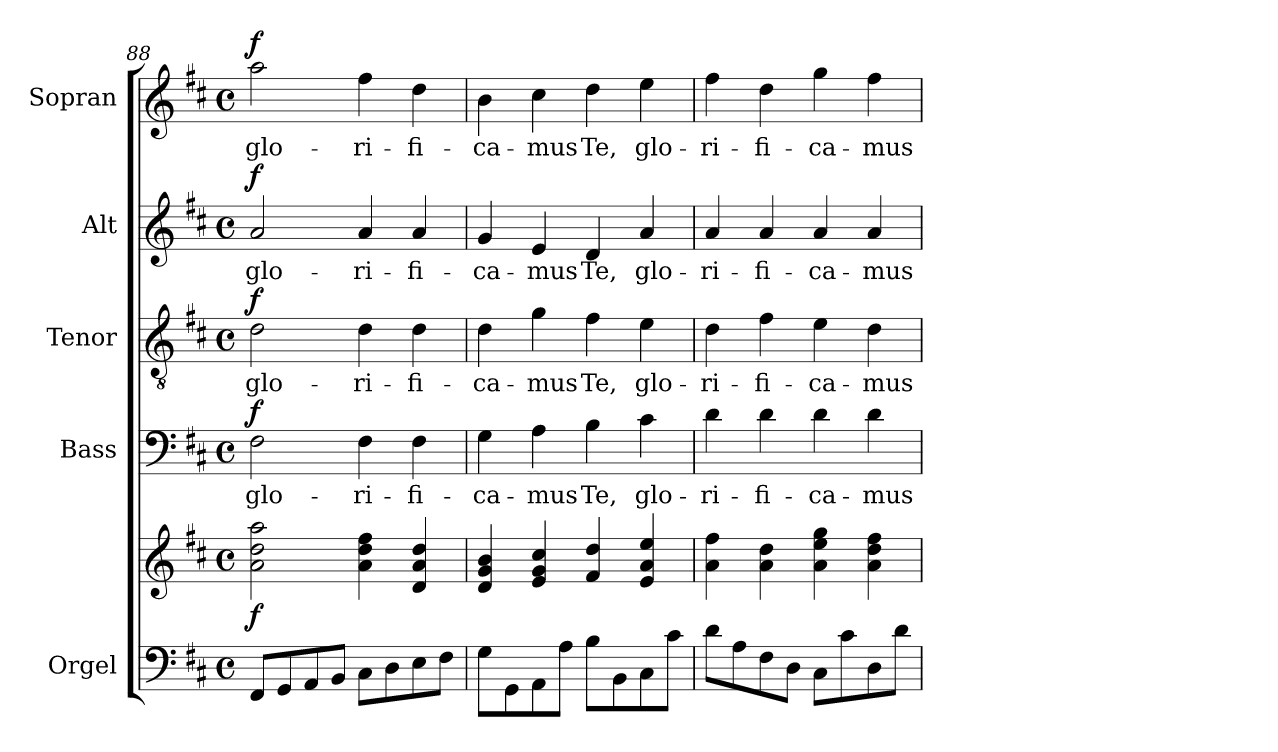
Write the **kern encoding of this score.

**kern	**kern	**dynam	**kern	**text	**dynam	**kern	**text	**dynam	**kern	**text	**dynam	**kern	**text	**dynam
*part5	*part5	*part5	*part4	*part4	*part4	*part3	*part3	*part3	*part2	*part2	*part2	*part1	*part1	*part1
*staff6	*staff5	*staff5/6	*staff4	*staff4	*staff4	*staff3	*staff3	*staff3	*staff2	*staff2	*staff2	*staff1	*staff1	*staff1
*I"Orgel	*	*	*I"Bass	*	*	*I"Tenor	*	*	*I"Alt	*	*	*I"Sopran	*	*
*I'Org.	*	*	*I'B.	*	*	*I'T.	*	*	*I'A.	*	*	*I'S.	*	*
*clefF4	*clefG2	*	*clefF4	*	*	*clefGv2	*	*	*clefG2	*	*	*clefG2	*	*
*k[f#c#]	*k[f#c#]	*	*k[f#c#]	*	*	*k[f#c#]	*	*	*k[f#c#]	*	*	*k[f#c#]	*	*
*D:	*D:	*	*D:	*	*	*D:	*	*	*D:	*	*	*D:	*	*
*M4/4	*M4/4	*	*M4/4	*	*	*M4/4	*	*	*M4/4	*	*	*M4/4	*	*
*met(c)	*met(c)	*	*met(c)	*	*	*met(c)	*	*	*met(c)	*	*	*met(c)	*	*
=88	=88	=88	=88	=88	=88	=88	=88	=88	=88	=88	=88	=88	=88	=88
!	!	!LO:DY:b	!	!LO:LY:b	!LO:DY:a	!	!LO:LY:b	!LO:DY:a	!	!LO:LY:b	!LO:DY:a	!	!LO:LY:b	!LO:DY:a
8FF#/L	2a\ 2dd\ 2aa\	f	2F#\	glo-	f	2d\	glo-	f	2a/	glo-	f	2aa\	glo-	f
8GG/	.	.	.	.	.	.	.	.	.	.	.	.	.	.
8AA/	.	.	.	.	.	.	.	.	.	.	.	.	.	.
8BB/J	.	.	.	.	.	.	.	.	.	.	.	.	.	.
!	!	!	!	!LO:LY:b	!	!	!LO:LY:b	!	!	!LO:LY:b	!	!	!LO:LY:b	!
8C#\L	4a\ 4dd\ 4ff#\	.	4F#\	-ri-	.	4d\	-ri-	.	4a/	-ri-	.	4ff#\	-ri-	.
8D\	.	.	.	.	.	.	.	.	.	.	.	.	.	.
!	!	!	!	!LO:LY:b	!	!	!LO:LY:b	!	!	!LO:LY:b	!	!	!LO:LY:b	!
8E\	4d/ 4a/ 4dd/	.	4F#\	-fi-	.	4d\	-fi-	.	4a/	-fi-	.	4dd\	-fi-	.
8F#\J	.	.	.	.	.	.	.	.	.	.	.	.	.	.
=89	=89	=89	=89	=89	=89	=89	=89	=89	=89	=89	=89	=89	=89	=89
!	!	!	!	!LO:LY:b	!	!	!LO:LY:b	!	!	!LO:LY:b	!	!	!LO:LY:b	!
8G\L	4d/ 4g/ 4b/	.	4G\	-ca-	.	4d\	-ca-	.	4g/	-ca-	.	4b\	-ca-	.
8GG\	.	.	.	.	.	.	.	.	.	.	.	.	.	.
!	!	!	!	!LO:LY:b	!	!	!LO:LY:b	!	!	!LO:LY:b	!	!	!LO:LY:b	!
8AA\	4e/ 4g/ 4cc#/	.	4A\	-mus	.	4g\	-mus	.	4e/	-mus	.	4cc#\	-mus	.
8A\J	.	.	.	.	.	.	.	.	.	.	.	.	.	.
!	!	!	!	!LO:LY:b	!	!	!LO:LY:b	!	!	!LO:LY:b	!	!	!LO:LY:b	!
8B\L	4f#/ 4dd/	.	4B\	Te,	.	4f#\	Te,	.	4d/	Te,	.	4dd\	Te,	.
8BB\	.	.	.	.	.	.	.	.	.	.	.	.	.	.
!	!	!	!	!LO:LY:b	!	!	!LO:LY:b	!	!	!LO:LY:b	!	!	!LO:LY:b	!
8C#\	4e/ 4a/ 4ee/	.	4c#\	glo-	.	4e\	glo-	.	4a/	glo-	.	4ee\	glo-	.
8c#\J	.	.	.	.	.	.	.	.	.	.	.	.	.	.
=90	=90	=90	=90	=90	=90	=90	=90	=90	=90	=90	=90	=90	=90	=90
!	!	!	!	!LO:LY:b	!	!	!LO:LY:b	!	!	!LO:LY:b	!	!	!LO:LY:b	!
8d\L	4a\ 4ff#\	.	4d\	-ri-	.	4d\	-ri-	.	4a/	-ri-	.	4ff#\	-ri-	.
8A\	.	.	.	.	.	.	.	.	.	.	.	.	.	.
!	!	!	!	!LO:LY:b	!	!	!LO:LY:b	!	!	!LO:LY:b	!	!	!LO:LY:b	!
8F#\	4a\ 4dd\	.	4d\	-fi-	.	4f#\	-fi-	.	4a/	-fi-	.	4dd\	-fi-	.
8D\J	.	.	.	.	.	.	.	.	.	.	.	.	.	.
!	!	!	!	!LO:LY:b	!	!	!LO:LY:b	!	!	!LO:LY:b	!	!	!LO:LY:b	!
8C#\L	4a\ 4ee\ 4gg\	.	4d\	-ca-	.	4e\	-ca-	.	4a/	-ca-	.	4gg\	-ca-	.
8c#\	.	.	.	.	.	.	.	.	.	.	.	.	.	.
!	!	!	!	!LO:LY:b	!	!	!LO:LY:b	!	!	!LO:LY:b	!	!	!LO:LY:b	!
8D\	4a\ 4dd\ 4ff#\	.	4d\	-mus	.	4d\	-mus	.	4a/	-mus	.	4ff#\	-mus	.
8d\J	.	.	.	.	.	.	.	.	.	.	.	.	.	.
=	=	=	=	=	=	=	=	=	=	=	=	=	=	=
*-	*-	*-	*-	*-	*-	*-	*-	*-	*-	*-	*-	*-	*-	*-
